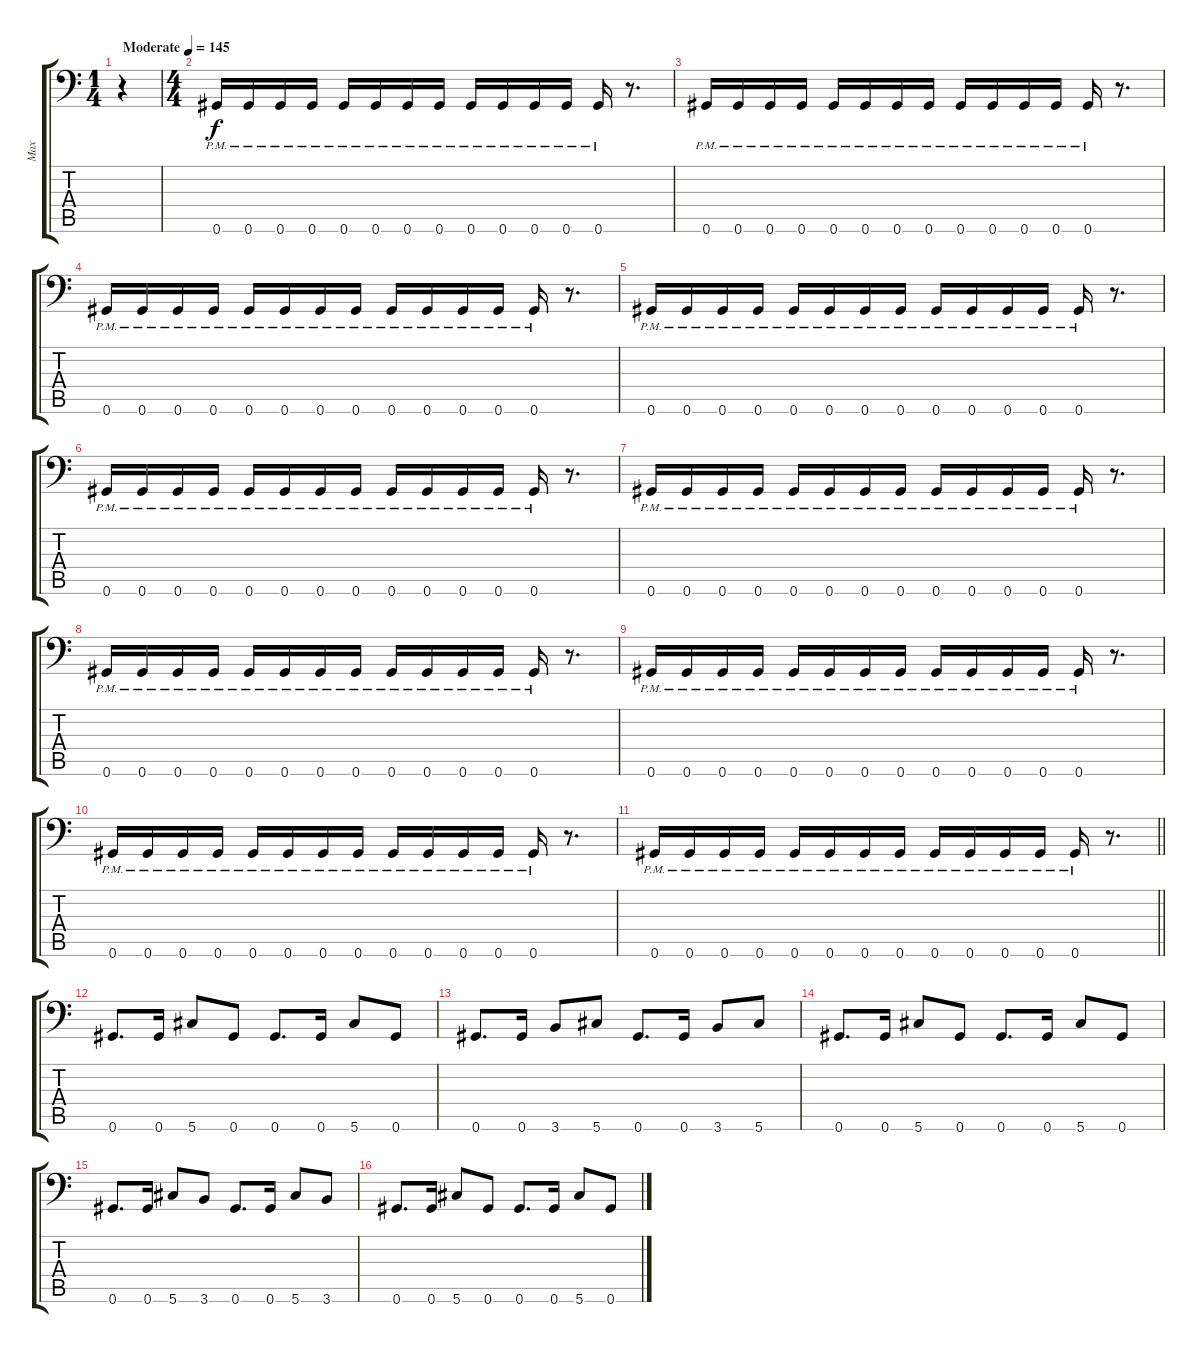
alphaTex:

\track ("Max" "Max") {instrument distortionguitar}
\staff {score tabs}
\tuning (Bb3 F3 Db3 Ab2 Eb2 Ab1) {hide}
\ts (1 4)
\tempo (145 "Moderate")
\clef f4
\ks c
r.4{dy f volume 0 instrument distortionguitar} |
\ts (4 4)
0.6{pm}.16{volume 11} 0.6{pm}.16 0.6{pm}.16 0.6{pm}.16 0.6{pm}.16 0.6{pm}.16 0.6{pm}.16 0.6{pm}.16 0.6{pm}.16 0.6{pm}.16 0.6{pm}.16 0.6{pm}.16 0.6{pm}.16 r.8{d} |
0.6{pm}.16 0.6{pm}.16 0.6{pm}.16 0.6{pm}.16 0.6{pm}.16 0.6{pm}.16 0.6{pm}.16 0.6{pm}.16 0.6{pm}.16 0.6{pm}.16 0.6{pm}.16 0.6{pm}.16 0.6{pm}.16 r.8{d} |
0.6{pm}.16{volume 14} 0.6{pm}.16 0.6{pm}.16 0.6{pm}.16 0.6{pm}.16 0.6{pm}.16 0.6{pm}.16 0.6{pm}.16 0.6{pm}.16 0.6{pm}.16 0.6{pm}.16 0.6{pm}.16 0.6{pm}.16 r.8{d} |
0.6{pm}.16 0.6{pm}.16 0.6{pm}.16 0.6{pm}.16 0.6{pm}.16 0.6{pm}.16 0.6{pm}.16 0.6{pm}.16 0.6{pm}.16 0.6{pm}.16 0.6{pm}.16 0.6{pm}.16 0.6{pm}.16 r.8{d} |
0.6{pm}.16 0.6{pm}.16 0.6{pm}.16 0.6{pm}.16 0.6{pm}.16 0.6{pm}.16 0.6{pm}.16 0.6{pm}.16 0.6{pm}.16 0.6{pm}.16 0.6{pm}.16 0.6{pm}.16 0.6{pm}.16 r.8{d} |
0.6{pm}.16 0.6{pm}.16 0.6{pm}.16 0.6{pm}.16 0.6{pm}.16 0.6{pm}.16 0.6{pm}.16 0.6{pm}.16 0.6{pm}.16 0.6{pm}.16 0.6{pm}.16 0.6{pm}.16 0.6{pm}.16 r.8{d} |
0.6{pm}.16 0.6{pm}.16 0.6{pm}.16 0.6{pm}.16 0.6{pm}.16 0.6{pm}.16 0.6{pm}.16 0.6{pm}.16 0.6{pm}.16 0.6{pm}.16 0.6{pm}.16 0.6{pm}.16 0.6{pm}.16 r.8{d} |
0.6{pm}.16 0.6{pm}.16 0.6{pm}.16 0.6{pm}.16 0.6{pm}.16 0.6{pm}.16 0.6{pm}.16 0.6{pm}.16 0.6{pm}.16 0.6{pm}.16 0.6{pm}.16 0.6{pm}.16 0.6{pm}.16 r.8{d} |
0.6{pm}.16 0.6{pm}.16 0.6{pm}.16 0.6{pm}.16 0.6{pm}.16 0.6{pm}.16 0.6{pm}.16 0.6{pm}.16 0.6{pm}.16 0.6{pm}.16 0.6{pm}.16 0.6{pm}.16 0.6{pm}.16 r.8{d} |
\barLineRight lightlight
0.6{pm}.16 0.6{pm}.16 0.6{pm}.16 0.6{pm}.16 0.6{pm}.16 0.6{pm}.16 0.6{pm}.16 0.6{pm}.16 0.6{pm}.16 0.6{pm}.16 0.6{pm}.16 0.6{pm}.16 0.6{pm}.16 r.8{d} |
\section ("" "")
0.6.8{d} 0.6.16 5.6.8 0.6.8 0.6.8{d} 0.6.16 5.6.8 0.6.8 |
0.6.8{d} 0.6.16 3.6.8 5.6.8 0.6.8{d} 0.6.16 3.6.8 5.6.8 |
0.6.8{d} 0.6.16 5.6.8 0.6.8 0.6.8{d} 0.6.16 5.6.8 0.6.8 |
0.6.8{d} 0.6.16 5.6.8 3.6.8 0.6.8{d} 0.6.16 5.6.8 3.6.8 |
0.6.8{d} 0.6.16 5.6.8 0.6.8 0.6.8{d} 0.6.16 5.6.8 0.6.8
